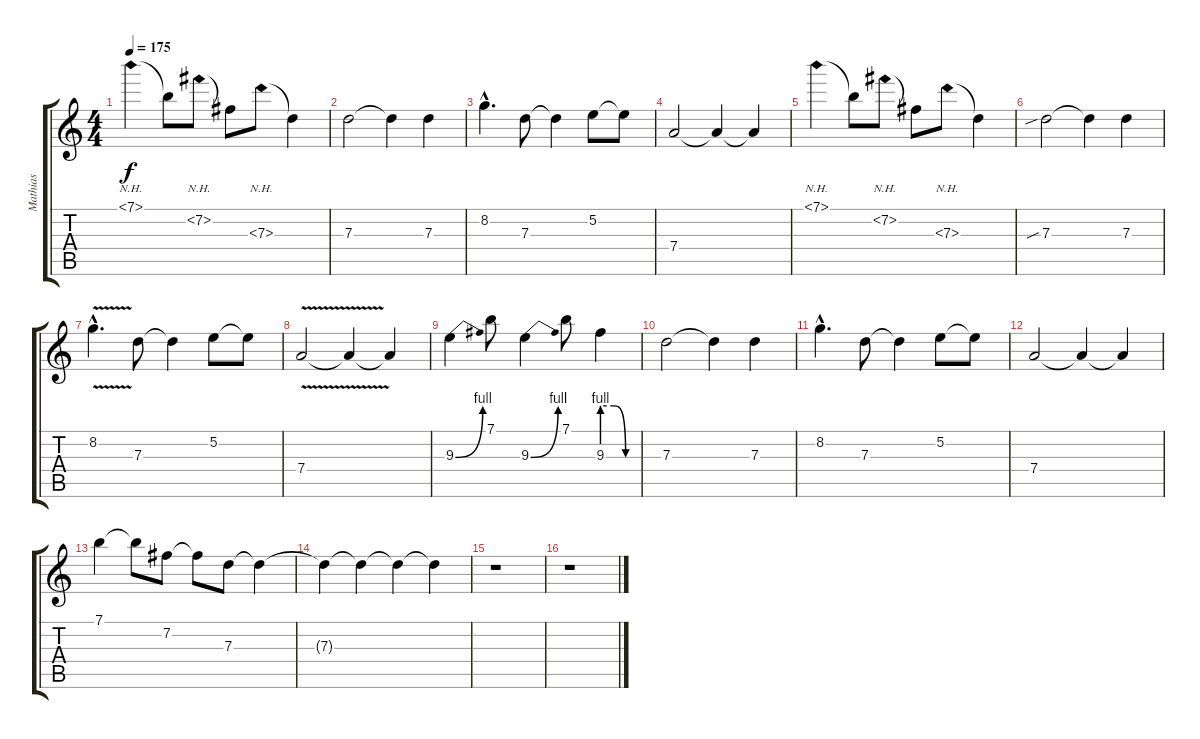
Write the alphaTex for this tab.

\track ("Mathias" "Mathias") {instrument distortionguitar}
\staff {score tabs}
\tuning (E4 B3 G3 D3 A2 E2) {hide}
\ts (4 4)
\tempo 175
\clef g2
\ks c
7.1{nh}.4{dy f} 7.1{t}.8 7.2{nh}.8 7.2{t}.8 7.3{nh}.8 7.3{t}.4 |
7.3.2 7.3{t}.4 7.3.4 |
8.2{hac}.4{d} 7.3.8 7.3{t}.4 5.2.8 5.2{t}.8 |
7.4.2 7.4{t}.4 7.4{t}.4 |
7.1{nh}.4 7.1{t}.8 7.2{nh}.8 7.2{t}.8 7.3{nh}.8 7.3{t}.4 |
7.3{sib}.2 7.3{t}.4 7.3.4 |
8.2{v hac}.4{d} 7.3.8 7.3{t}.4 5.2.8 5.2{t}.8 |
7.4{v}.2 7.4{t}.4 7.4{t}.4 |
9.3{be (bend 0 0 60 4)}.4 7.1.8 9.3{be (bend 0 0 60 4)}.4 7.1.8 9.3{be (custom 0 4 20 4 40 0 60 0)}.4 |
7.3.2 7.3{t}.4 7.3.4 |
8.2{hac}.4{d} 7.3.8 7.3{t}.4 5.2.8 5.2{t}.8 |
7.4.2 7.4{t}.4 7.4{t}.4 |
7.1.4 7.1{t}.8 7.2.8 7.2{t}.8 7.3.8 7.3{t}.4 |
7.3{t}.4 7.3{t}.4 7.3{t}.4 7.3{t}.4 |
r.1 |
r.1
